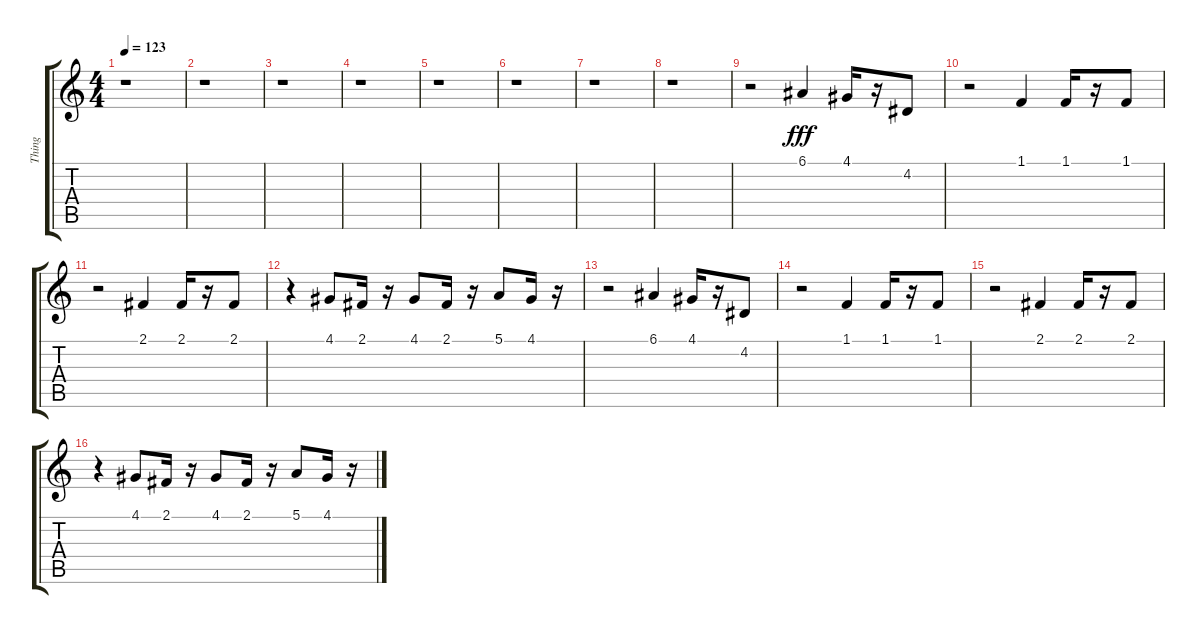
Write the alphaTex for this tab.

\track ("Thing" "Thing") {instrument clarinet}
\staff {score tabs}
\tuning (E4 B3 G3 D3 A2 E2) {hide}
\ts (4 4)
\tempo 123
\clef g2
\ks c
r.1{dy fff} |
r.1 |
r.1 |
r.1 |
r.1 |
r.1 |
r.1 |
r.1 |
r.2 6.1.4 4.1.16 r.16 4.2.8 |
r.2 1.1.4 1.1.16 r.16 1.1.8 |
r.2 2.1.4 2.1.16 r.16 2.1.8 |
r.4 4.1.8 2.1.16 r.16 4.1.8 2.1.16 r.16 5.1.8 4.1.16 r.16 |
r.2 6.1.4 4.1.16 r.16 4.2.8 |
r.2 1.1.4 1.1.16 r.16 1.1.8 |
r.2 2.1.4 2.1.16 r.16 2.1.8 |
r.4 4.1.8 2.1.16 r.16 4.1.8 2.1.16 r.16 5.1.8 4.1.16 r.16
